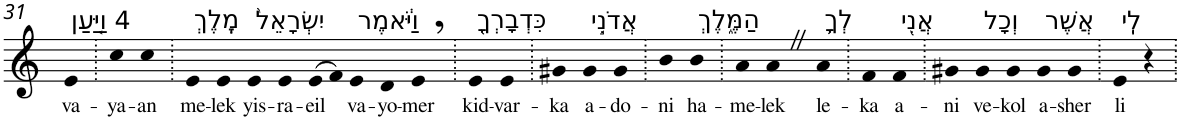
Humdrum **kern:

**kern	**text
*part1	*part1
*staff1	*staff1
*I"Piano	*
*I'Pno	*
!!LO:PB:g=z
*clefG2	*
*k[]	*
=31	=31
!LO:TX:a:t=4 וַיַּ֤עַן	!
!	!LO:LY:b
4e	va-
=32.	=32.
!	!LO:LY:b
4cc	-ya-
!	!LO:LY:b
4cc	-an
=33.	=33.
!LO:TX:a:t=מֶֽלֶךְ	!
!	!LO:LY:b
4e	me-
!	!LO:LY:b
4e	-lek
!LO:TX:a:t=יִשְׂרָאֵל֙	!
!	!LO:LY:b
4e	yis-
!	!LO:LY:b
4e	-ra-
!	!LO:LY:b
(>8e	-eil
8f)	.
!LO:TX:a:t=וַיֹּ֔אמֶר	!
!	!LO:LY:b
4e	va-
!	!LO:LY:b
4d	-yo-
!	!LO:LY:b
4e,	-mer
=34.	=34.
!LO:TX:a:t=כִּדְבָרְךָ֖	!
!	!LO:LY:b
4e	kid-
!	!LO:LY:b
4e	-var-
=35.	=35.
!	!LO:LY:b
4g#X	-ka
!LO:TX:a:t=אֲדֹנִ֣י	!
!	!LO:LY:b
4g#	a-
!	!LO:LY:b
4g#	-do-
=36.	=36.
!	!LO:LY:b
4b	-ni
!LO:TX:a:t=הַמֶּ֑לֶךְ	!
!	!LO:LY:b
4b	ha-
=37.	=37.
!	!LO:LY:b
4a	-me-
!	!LO:LY:b
4aZ	-lek
!LO:TX:a:t=לְךָ֥	!
!	!LO:LY:b
4a	le-
=38.	=38.
!	!LO:LY:b
4f	-ka
!LO:TX:a:t=אֲנִ֖י	!
!	!LO:LY:b
4f	a-
=39.	=39.
!	!LO:LY:b
4g#X	-ni
!LO:TX:a:t=וְכָל	!
!	!LO:LY:b
4g#	ve-
!	!LO:LY:b
4g#	-kol
!LO:TX:a:t=אֲשֶׁר	!
!	!LO:LY:b
4g#	a-
!	!LO:LY:b
4g#	-sher
=40.	=40.
!LO:TX:a:t=לִֽי	!
!	!LO:LY:b
4e	li
4r	.
=.	=.
*-	*-
